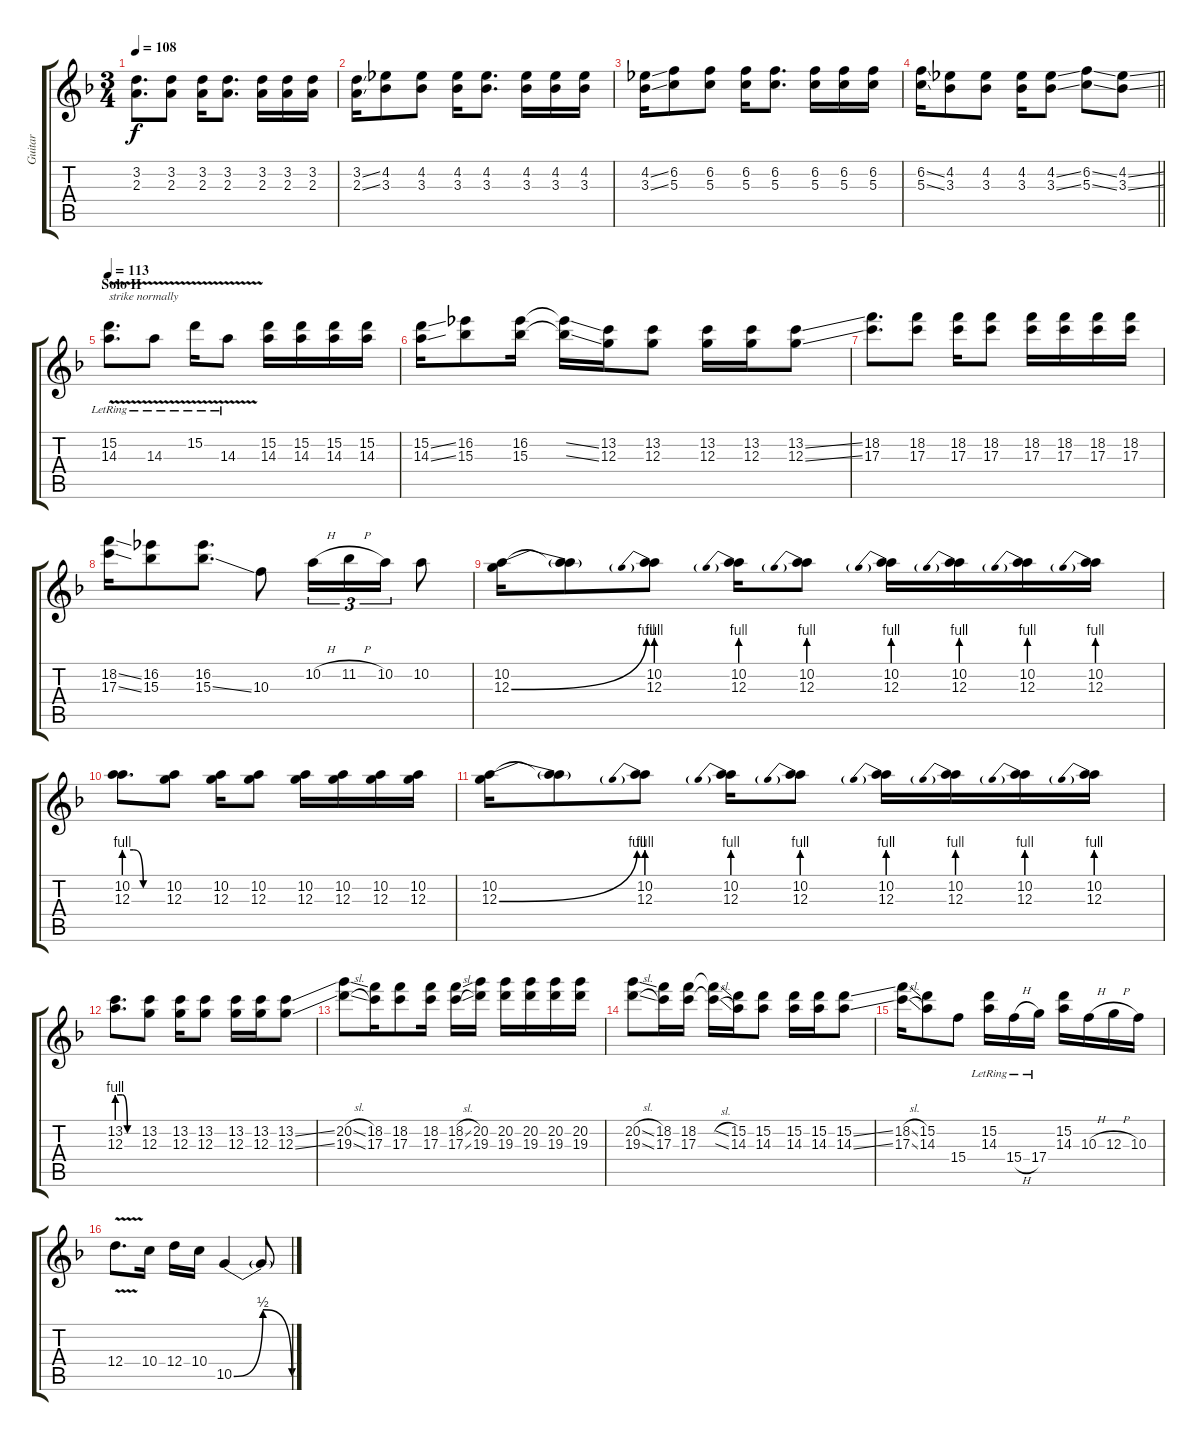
\track ("Guitar" "Guitar") {instrument distortionguitar}
\staff {score tabs}
\tuning (E4 B3 G3 D3 A2 D2) {hide}
\ts (3 4)
\tempo 108
\clef g2
\ks dminor
(3.2 2.3).8{d dy f} (3.2 2.3).8 (3.2 2.3).16 (3.2 2.3).8{d} (3.2 2.3).16 (3.2 2.3).16 (3.2 2.3).16 |
(3.2{ss} 2.3{ss}).16 (4.2 3.3).8 (4.2 3.3).8 (4.2 3.3).16 (4.2 3.3).8{d} (4.2 3.3).16 (4.2 3.3).16 (4.2 3.3).16 |
(4.2{ss} 3.3{ss}).16 (6.2 5.3).8 (6.2 5.3).8 (6.2 5.3).16 (6.2 5.3).8{d} (6.2 5.3).16 (6.2 5.3).16 (6.2 5.3).16 |
\barLineRight lightlight
(6.2{ss} 5.3{ss}).16 (4.2 3.3).8 (4.2 3.3).8 (4.2 3.3).16 (4.2{ss} 3.3{ss}).8 (6.2{ss} 5.3{ss}).8 (4.2{ss} 3.3{ss}).8{volume 12 instrument distortionguitar} |
\section ("" "Solo II")
\tempo 113
(15.2{v lr} 14.3{v lr}).8{d txt "strike normally"} 14.3{v lr}.8 15.2{v lr}.16 14.3{v lr}.8 (15.2 14.3).16 (15.2 14.3).16 (15.2 14.3).16 (15.2 14.3).16 |
(15.2{ss} 14.3{ss}).16 (16.2 15.3).8 (16.2 15.3).16 (16.2{ss t} 15.3{ss t}).16 (13.2 12.3).16 (13.2 12.3).8 (13.2 12.3).16 (13.2 12.3).16 (13.2{ss} 12.3{ss}).8 |
(18.2 17.3).8{d} (18.2 17.3).8 (18.2 17.3).16 (18.2 17.3).8 (18.2 17.3).16 (18.2 17.3).16 (18.2 17.3).16 (18.2 17.3).16 |
(18.2{ss} 17.3{ss}).16 (16.2 15.3).8 (16.2 15.3{ss}).8{d} 10.3.8 10.2{h}.16{tu (3 2)} 11.2{h}.16{tu (3 2)} 10.2.16{tu (3 2)} 10.2.8 |
(10.2 12.3{be (bend 0 0 60 4)}).16 (10.2{t} 12.3{t}).8 (10.2 12.3{be (prebend 0 4 60 4)}).8 (10.2 12.3{be (prebend 0 4 60 4)}).16 (10.2 12.3{be (prebend 0 4 60 4)}).8 (10.2 12.3{be (prebend 0 4 60 4)}).16 (10.2 12.3{be (prebend 0 4 60 4)}).16 (10.2 12.3{be (prebend 0 4 60 4)}).16 (10.2 12.3{be (prebend 0 4 60 4)}).16 |
(10.2 12.3{be (custom 0 4 15 4 30 0 60 0)}).8{d} (10.2 12.3).8 (10.2 12.3).16 (10.2 12.3).8 (10.2 12.3).16 (10.2 12.3).16 (10.2 12.3).16 (10.2 12.3).16 |
(10.2 12.3{be (bend 0 0 60 4)}).16 (10.2{t} 12.3{t}).8 (10.2 12.3{be (prebend 0 4 60 4)}).8 (10.2 12.3{be (prebend 0 4 60 4)}).16 (10.2 12.3{be (prebend 0 4 60 4)}).8 (10.2 12.3{be (prebend 0 4 60 4)}).16 (10.2 12.3{be (prebend 0 4 60 4)}).16 (10.2 12.3{be (prebend 0 4 60 4)}).16 (10.2 12.3{be (prebend 0 4 60 4)}).16 |
(13.2 12.3{be (custom 0 4 15 4 30 0 60 0)}).8{d} (13.2 12.3).8 (13.2 12.3).16 (13.2 12.3).8 (13.2 12.3).16 (13.2 12.3).16 (13.2{ss} 12.3{ss}).8 |
(20.2{sl} 19.3{sl}).8 (18.2 17.3).16 (18.2 17.3).8{beam merge} (18.2 17.3).16{beam split} (18.2{sl} 17.3{sl}).16 (20.2 19.3).16 (20.2 19.3).16 (20.2 19.3).16 (20.2 19.3).16 (20.2 19.3).16 |
(20.2{sl} 19.3{sl}).8 (18.2 17.3).16 (18.2 17.3).16 (18.2{sl t} 17.3{sl t}).16 (15.2 14.3).16 (15.2 14.3).8 (15.2 14.3).16 (15.2 14.3).16 (15.2{ss} 14.3{ss}).8 |
(18.2{sl} 17.3{sl}).16 (15.2 14.3).8 15.4.8 (15.2{lr} 14.3{lr}).16 15.4{h lr}.16 17.4{lr}.16 (15.2 14.3).16 10.3{h}.16 12.3{h}.16 10.3.16 |
12.4{v}.8{d} 10.4.16 12.4.16 10.4.16 10.5{be (bendrelease 0 0 10 2 45 2 60 0)}.4 10.5{t}.8
